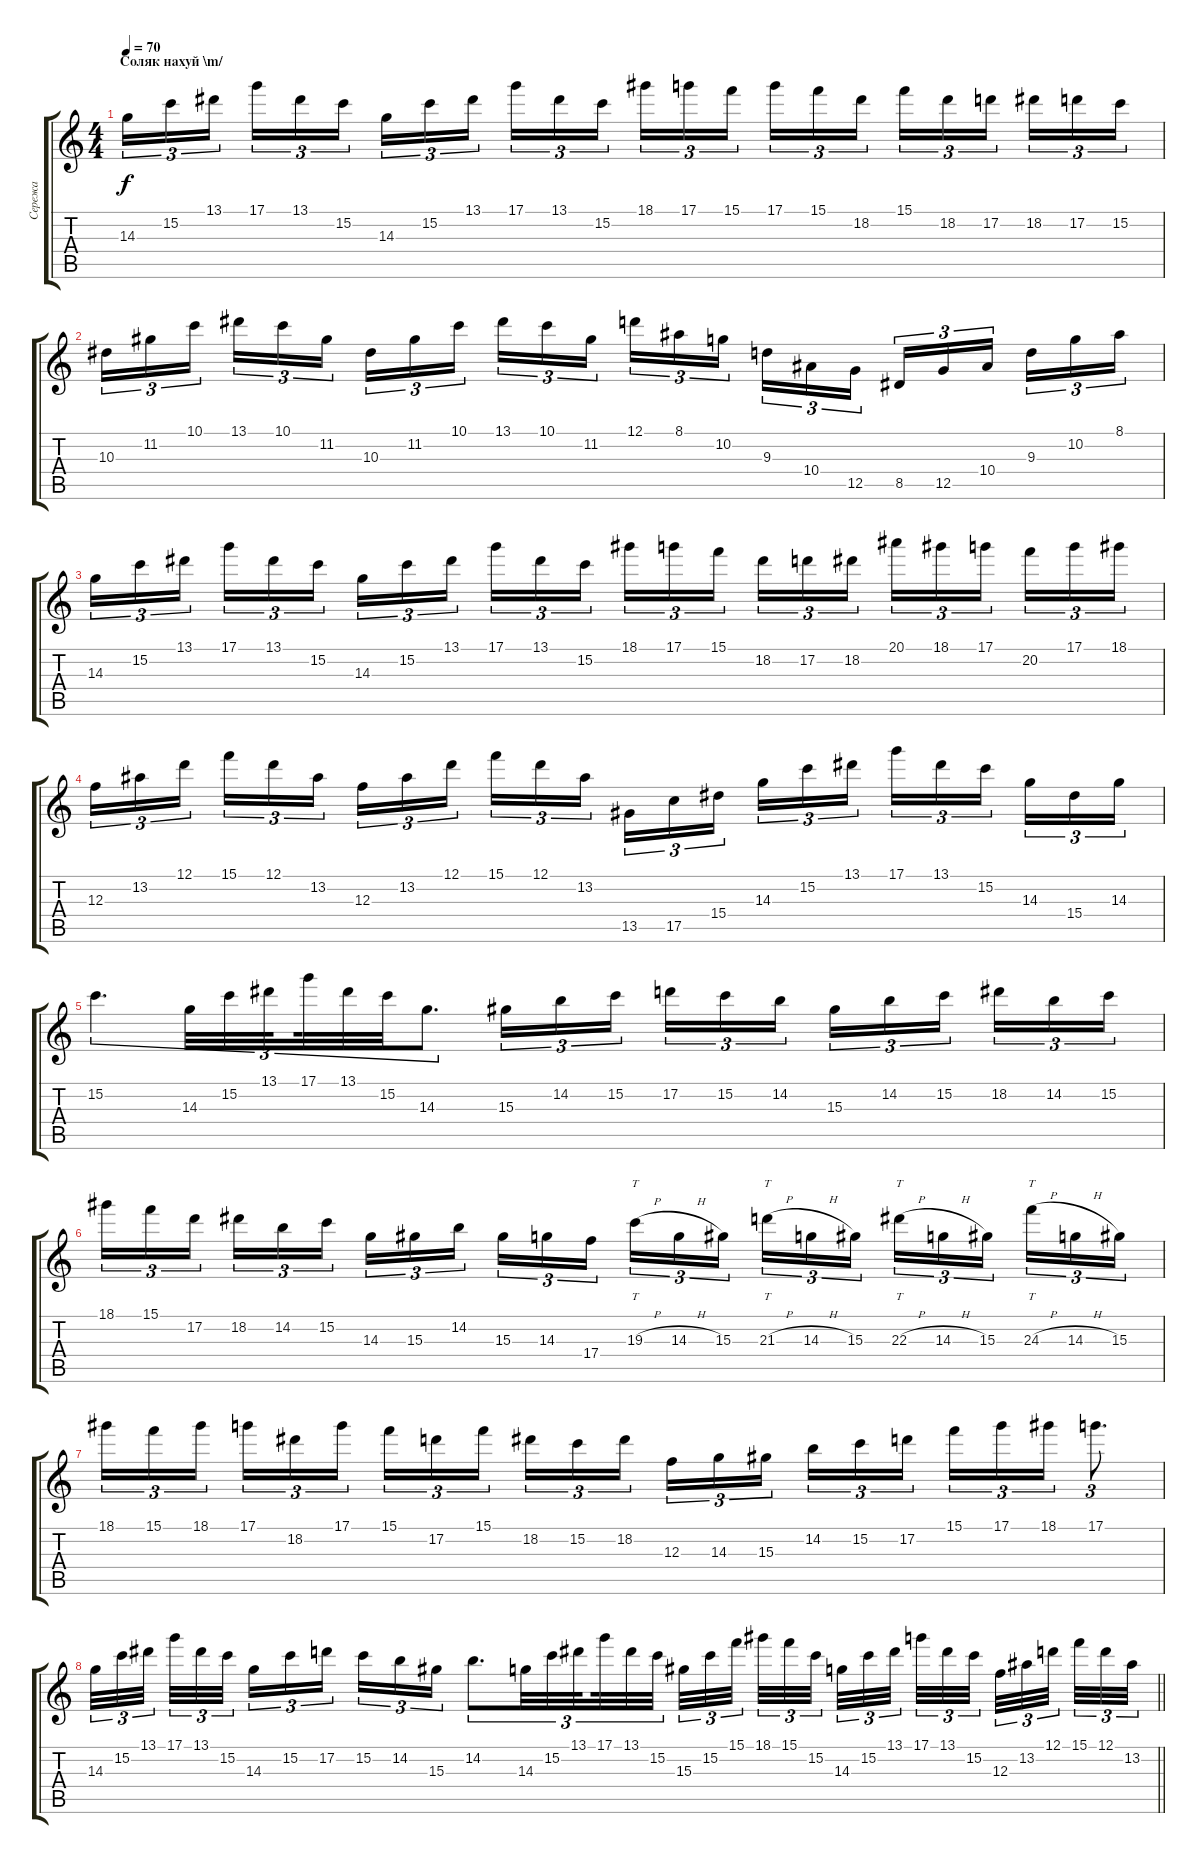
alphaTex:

\track ("Сережа" "Сережа") {instrument distortionguitar}
\staff {score tabs}
\tuning (D4 A3 F3 C3 G2 C2) {hide}
\ts (4 4)
\section ("" "Соляк нахуй \\m/")
\tempo 70
\clef g2
\ks c
14.3.16{tu (3 2) dy f} 15.2.16{tu (3 2)} 13.1.16{tu (3 2) beam splitsecondary} 17.1.16{tu (3 2)} 13.1.16{tu (3 2)} 15.2.16{tu (3 2)} 14.3.16{tu (3 2)} 15.2.16{tu (3 2)} 13.1.16{tu (3 2) beam splitsecondary} 17.1.16{tu (3 2)} 13.1.16{tu (3 2)} 15.2.16{tu (3 2)} 18.1.16{tu (3 2)} 17.1.16{tu (3 2)} 15.1.16{tu (3 2) beam splitsecondary} 17.1.16{tu (3 2)} 15.1.16{tu (3 2)} 18.2.16{tu (3 2)} 15.1.16{tu (3 2)} 18.2.16{tu (3 2)} 17.2.16{tu (3 2) beam splitsecondary} 18.2.16{tu (3 2)} 17.2.16{tu (3 2)} 15.2.16{tu (3 2)} |
10.3.16{tu (3 2)} 11.2.16{tu (3 2)} 10.1.16{tu (3 2) beam splitsecondary} 13.1.16{tu (3 2)} 10.1.16{tu (3 2)} 11.2.16{tu (3 2)} 10.3.16{tu (3 2)} 11.2.16{tu (3 2)} 10.1.16{tu (3 2) beam splitsecondary} 13.1.16{tu (3 2)} 10.1.16{tu (3 2)} 11.2.16{tu (3 2)} 12.1.16{tu (3 2)} 8.1.16{tu (3 2)} 10.2.16{tu (3 2) beam splitsecondary} 9.3.16{tu (3 2)} 10.4.16{tu (3 2)} 12.5.16{tu (3 2)} 8.5.16{tu (3 2)} 12.5.16{tu (3 2)} 10.4.16{tu (3 2) beam splitsecondary} 9.3.16{tu (3 2)} 10.2.16{tu (3 2)} 8.1.16{tu (3 2)} |
14.3.16{tu (3 2)} 15.2.16{tu (3 2)} 13.1.16{tu (3 2) beam splitsecondary} 17.1.16{tu (3 2)} 13.1.16{tu (3 2)} 15.2.16{tu (3 2)} 14.3.16{tu (3 2)} 15.2.16{tu (3 2)} 13.1.16{tu (3 2) beam splitsecondary} 17.1.16{tu (3 2)} 13.1.16{tu (3 2)} 15.2.16{tu (3 2)} 18.1.16{tu (3 2)} 17.1.16{tu (3 2)} 15.1.16{tu (3 2) beam splitsecondary} 18.2.16{tu (3 2)} 17.2.16{tu (3 2)} 18.2.16{tu (3 2)} 20.1.16{tu (3 2)} 18.1.16{tu (3 2)} 17.1.16{tu (3 2) beam splitsecondary} 20.2.16{tu (3 2)} 17.1.16{tu (3 2)} 18.1.16{tu (3 2)} |
12.3.16{tu (3 2)} 13.2.16{tu (3 2)} 12.1.16{tu (3 2) beam splitsecondary} 15.1.16{tu (3 2)} 12.1.16{tu (3 2)} 13.2.16{tu (3 2)} 12.3.16{tu (3 2)} 13.2.16{tu (3 2)} 12.1.16{tu (3 2) beam splitsecondary} 15.1.16{tu (3 2)} 12.1.16{tu (3 2)} 13.2.16{tu (3 2)} 13.5.16{tu (3 2)} 17.5.16{tu (3 2)} 15.4.16{tu (3 2) beam splitsecondary} 14.3.16{tu (3 2)} 15.2.16{tu (3 2)} 13.1.16{tu (3 2)} 17.1.16{tu (3 2)} 13.1.16{tu (3 2)} 15.2.16{tu (3 2) beam splitsecondary} 14.3.16{tu (3 2)} 15.4.16{tu (3 2)} 14.3.16{tu (3 2)} |
15.2.4{d tu (3 2)} 14.3.32{tu (3 2)} 15.2.32{tu (3 2)} 13.1.32{tu (3 2) beam splitsecondary} 17.1.32{tu (3 2)} 13.1.32{tu (3 2)} 15.2.32{tu (3 2)} 14.3.8{d tu (3 2)} 15.3.16{tu (3 2)} 14.2.16{tu (3 2)} 15.2.16{tu (3 2) beam splitsecondary} 17.2.16{tu (3 2)} 15.2.16{tu (3 2)} 14.2.16{tu (3 2)} 15.3.16{tu (3 2)} 14.2.16{tu (3 2)} 15.2.16{tu (3 2) beam splitsecondary} 18.2.16{tu (3 2)} 14.2.16{tu (3 2)} 15.2.16{tu (3 2)} |
18.1.16{tu (3 2)} 15.1.16{tu (3 2)} 17.2.16{tu (3 2) beam splitsecondary} 18.2.16{tu (3 2)} 14.2.16{tu (3 2)} 15.2.16{tu (3 2)} 14.3.16{tu (3 2)} 15.3.16{tu (3 2)} 14.2.16{tu (3 2) beam splitsecondary} 15.3.16{tu (3 2)} 14.3.16{tu (3 2)} 17.4.16{tu (3 2)} 19.3{h}.16{tt tu (3 2)} 14.3{h}.16{tu (3 2)} 15.3.16{tu (3 2) beam splitsecondary} 21.3{h}.16{tt tu (3 2)} 14.3{h}.16{tu (3 2)} 15.3.16{tu (3 2)} 22.3{h}.16{tt tu (3 2)} 14.3{h}.16{tu (3 2)} 15.3.16{tu (3 2) beam splitsecondary} 24.3{h}.16{tt tu (3 2)} 14.3{h}.16{tu (3 2)} 15.3.16{tu (3 2)} |
18.1.16{tu (3 2)} 15.1.16{tu (3 2)} 18.1.16{tu (3 2) beam splitsecondary} 17.1.16{tu (3 2)} 18.2.16{tu (3 2)} 17.1.16{tu (3 2)} 15.1.16{tu (3 2)} 17.2.16{tu (3 2)} 15.1.16{tu (3 2) beam splitsecondary} 18.2.16{tu (3 2)} 15.2.16{tu (3 2)} 18.2.16{tu (3 2)} 12.3.16{tu (3 2)} 14.3.16{tu (3 2)} 15.3.16{tu (3 2) beam splitsecondary} 14.2.16{tu (3 2)} 15.2.16{tu (3 2)} 17.2.16{tu (3 2)} 15.1.16{tu (3 2)} 17.1.16{tu (3 2)} 18.1.16{tu (3 2)} 17.1.8{d tu (3 2)} |
\barLineRight lightlight
14.3.32{tu (3 2)} 15.2.32{tu (3 2)} 13.1.32{tu (3 2) beam splitsecondary} 17.1.32{tu (3 2)} 13.1.32{tu (3 2)} 15.2.32{tu (3 2) beam splitsecondary} 14.3.16{tu (3 2)} 15.2.16{tu (3 2)} 17.2.16{tu (3 2)} 15.2.16{tu (3 2)} 14.2.16{tu (3 2)} 15.3.16{tu (3 2)} 14.2.8{d tu (3 2)} 14.3.32{tu (3 2)} 15.2.32{tu (3 2)} 13.1.32{tu (3 2) beam splitsecondary} 17.1.32{tu (3 2)} 13.1.32{tu (3 2)} 15.2.32{tu (3 2) beam splitsecondary} 15.3.32{tu (3 2)} 15.2.32{tu (3 2)} 15.1.32{tu (3 2) beam splitsecondary} 18.1.32{tu (3 2)} 15.1.32{tu (3 2)} 15.2.32{tu (3 2)} 14.3.32{tu (3 2)} 15.2.32{tu (3 2)} 13.1.32{tu (3 2) beam splitsecondary} 17.1.32{tu (3 2)} 13.1.32{tu (3 2)} 15.2.32{tu (3 2) beam splitsecondary} 12.3.32{tu (3 2)} 13.2.32{tu (3 2)} 12.1.32{tu (3 2) beam splitsecondary} 15.1.32{tu (3 2)} 12.1.32{tu (3 2)} 13.2.32{tu (3 2)}
